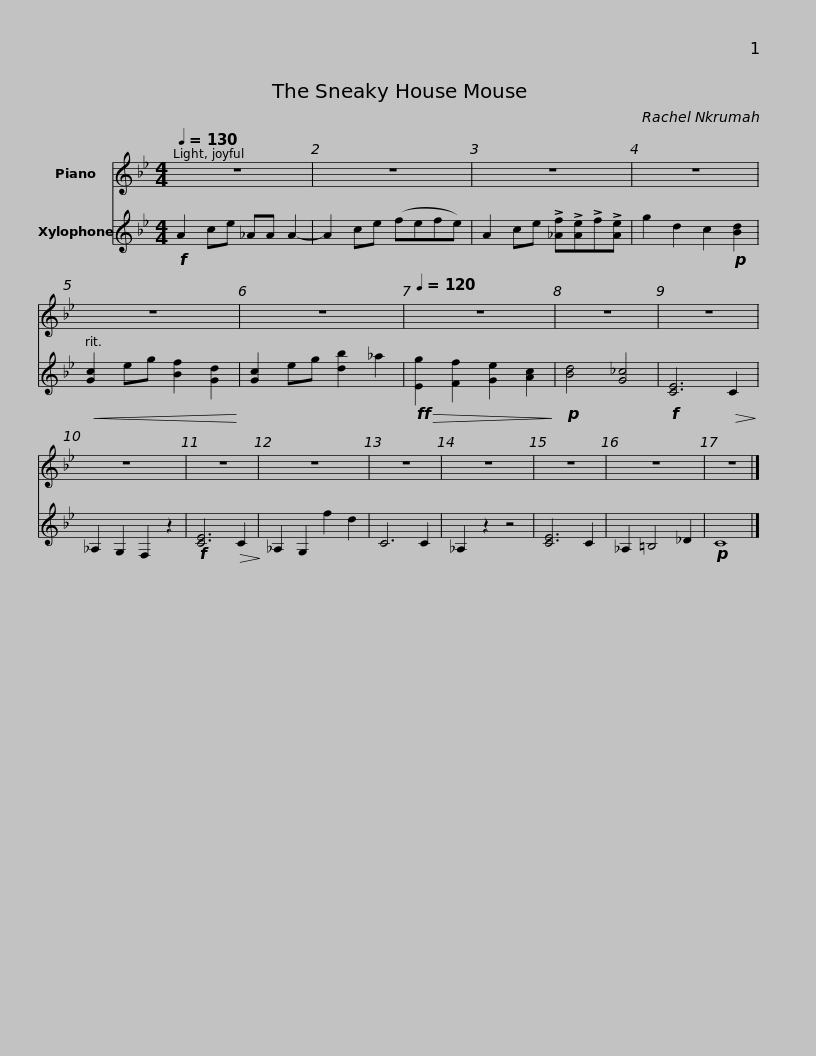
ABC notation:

X:1
%%score 1 2
L:1/8
Q:1/4=130
M:4/4
I:linebreak $
K:Bb
V:1 treble
V:2 treble transpose=12
V:1
 z8 | z8 | z8 | z8 | z8 | %5
 z8 |$[Q:1/4=120] z8 | z8 | z8 | z8 | %10
 z8 | z8 | z8 | z8 | z8 | %15
 z8 |$ z8 |] %17
V:2
!f! A2 ce _AA A2- | A2 ce (fefe) | A2 ce !>![_Af]!>![Ae]!>!f!>![Ae] | g2 d2 c2!p! [Bd]2 |!<(! [Gc]2 eg [Bf]2 [Gd]2!<)! | %5
 [Gc]2 eg [db]2 _a2 |$!ff!!>(! [Eg]2 [Ff]2 [Ge]2 [Ac]2!>)! |!p! [Bd]4 [G_c]4 |!f! [CE]6!>(! C2!>)! | _A,2 G,2 F,2 z2 | %10
!f! [CE]6!>(! C2!>)! | _A,2 G,2 f2 d2 | C6 C2 | _A,2 z2 z4 | [CE]6 C2 | %15
 _A,2 =B,4 _D2 |$!p! C8 |] %17
